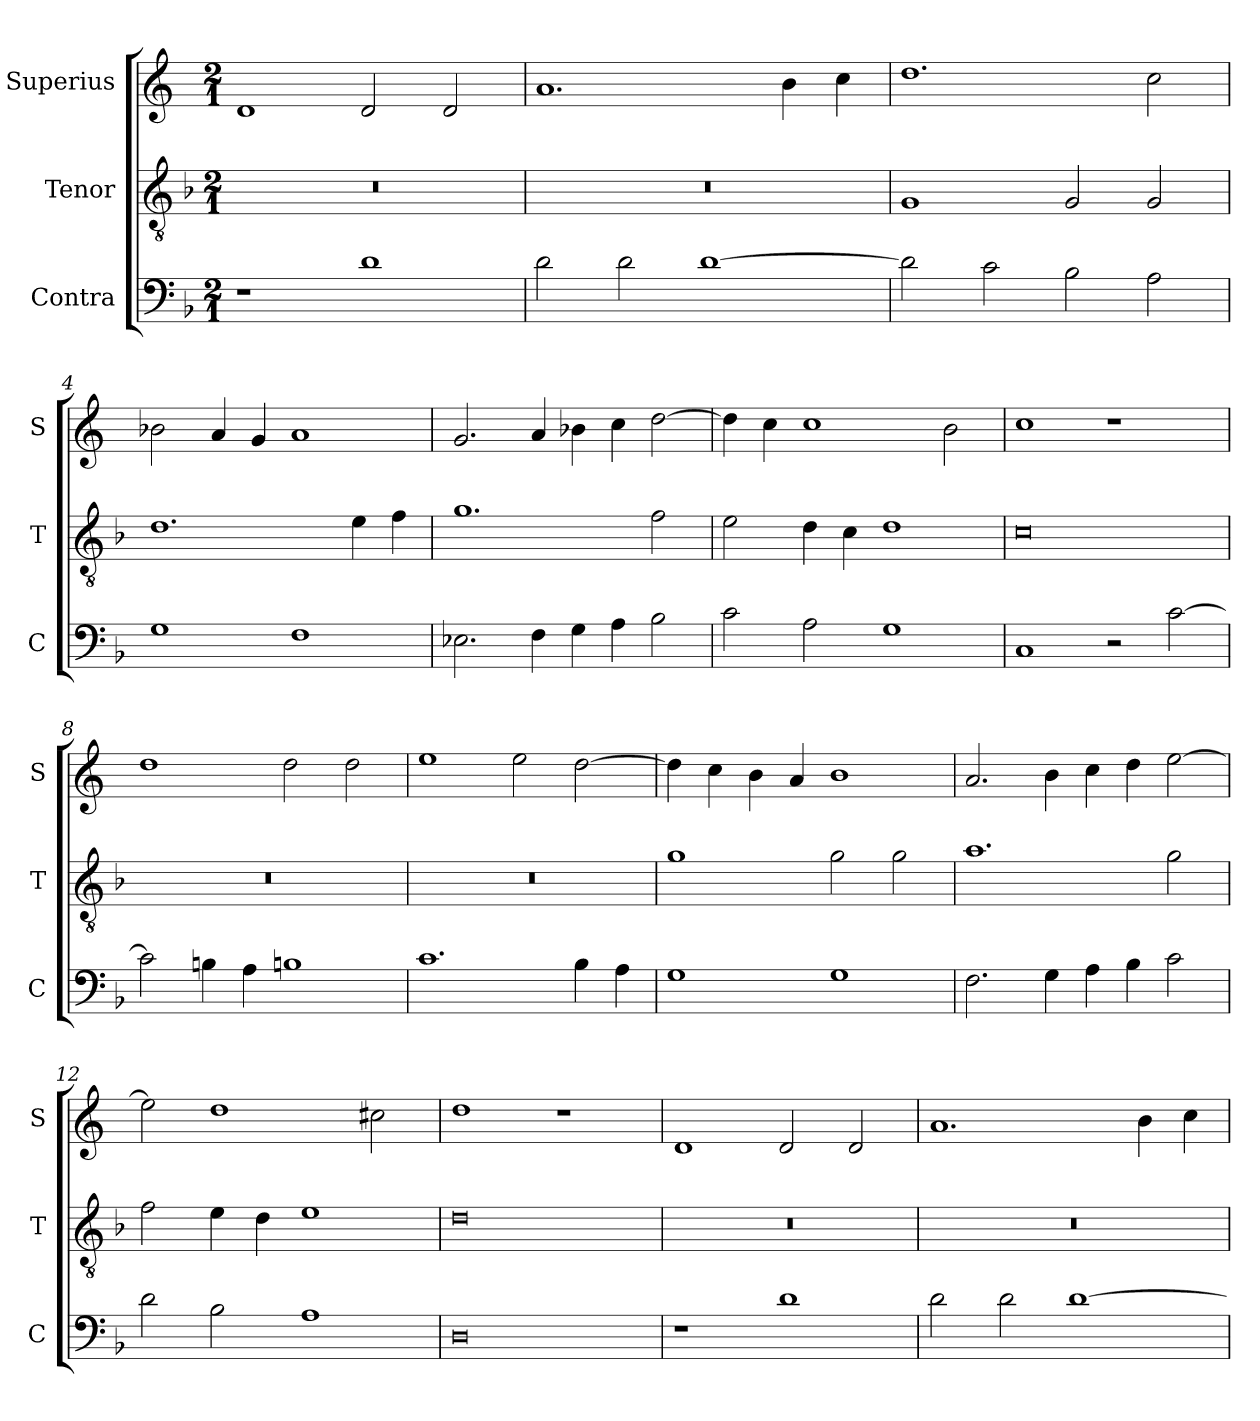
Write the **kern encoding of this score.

**kern	**kern	**kern
*part3	*part2	*part1
*staff3	*staff2	*staff1
*I"Contra	*I"Tenor	*I"Superius
*I'C	*I'T	*I'S
*clefF4	*clefGv2	*clefG2
*k[b-]	*k[b-]	*k[]
*M2/1	*M2/1	*M2/1
=1	=1	=1
1r	0r	1d
1d	.	2d/
.	.	2d/
=2	=2	=2
2d\	0r	1.a
2d\	.	.
[1d	.	.
.	.	4b\
.	.	4cc\
=3	=3	=3
2d\]	1G	1.dd
2c\	.	.
2B-\	2G/	.
2A\	2G/	2cc\
=4	=4	=4
1G	1.d	2b-X\
.	.	4a/
.	.	4g/
1F	.	1a
.	4e\	.
.	4f\	.
=5	=5	=5
2.E-X\	1.g	2.g/
4F\	.	4a/
4G\	.	4b-X\
4A\	.	4cc\
2B-\	2f\	[2dd\
=6	=6	=6
2c\	2e\	4dd\]
.	.	4cc\
2A\	4d\	1cc
.	4c\	.
1G	1d	.
.	.	2b\
=7	=7	=7
1C	0c	1cc
2r	.	1r
[2c\	.	.
=8	=8	=8
2c\]	0r	1dd
4Bn\	.	.
4A\	.	.
1Bn	.	2dd\
.	.	2dd\
=9	=9	=9
1.c	0r	1ee
.	.	2ee\
4B-\	.	[2dd\
4A\	.	.
=10	=10	=10
1G	1g	4dd\]
.	.	4cc\
.	.	4b\
.	.	4a/
1G	2g\	1b
.	2g\	.
=11	=11	=11
2.F\	1.a	2.a/
4G\	.	4b\
4A\	.	4cc\
4B-\	.	4dd\
2c\	2g\	[2ee\
=12	=12	=12
2d\	2f\	2ee\]
2B-\	4e\	1dd
.	4d\	.
1A	1e	.
.	.	2cc#X\
=13	=13	=13
0D	0d	1dd
.	.	1r
=14	=14	=14
1r	0r	1d
1d	.	2d/
.	.	2d/
=15	=15	=15
2d\	0r	1.a
2d\	.	.
[1d	.	.
.	.	4b\
.	.	4cc\
=	=	=
*-	*-	*-
